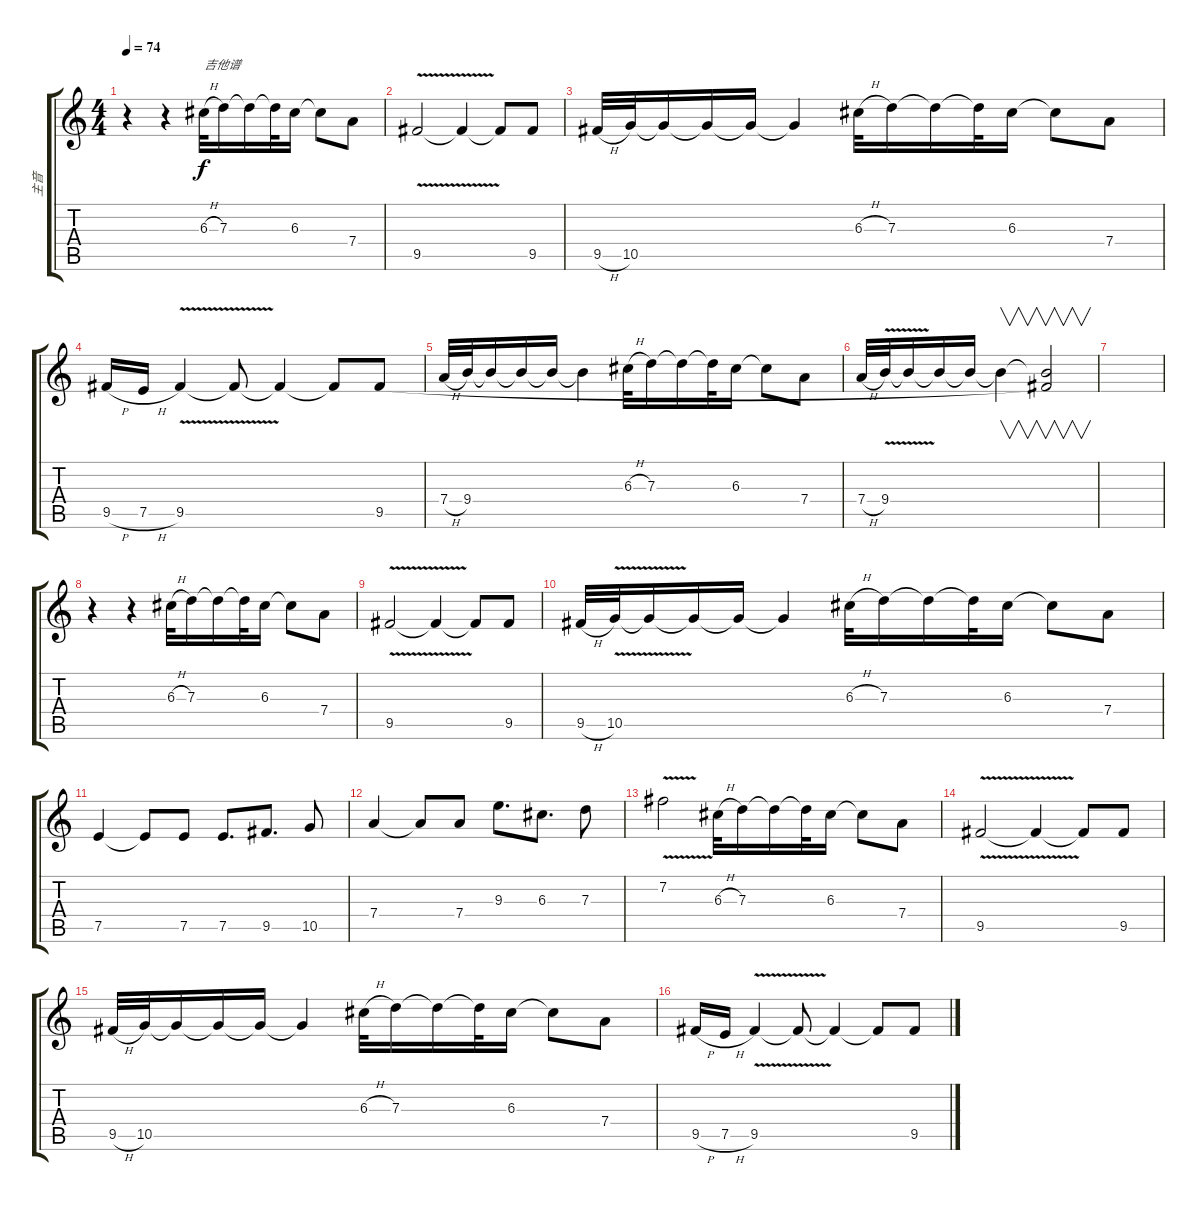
\track ("主音" "主音") {instrument overdrivenguitar}
\staff {score tabs}
\tuning (E4 B3 G3 D3 A2 E2) {hide}
\ts (4 4)
\tempo 74
\clef g2
\ks c
r.4{dy f instrument overdrivenguitar} r.4 6.3{h}.32{txt "吉他谱"} 7.3.16 7.3{t}.16 7.3{t}.32 6.3.16 6.3{t}.8 7.4.8 |
9.5{v}.2 9.5{t}.4 9.5{t}.8 9.5.8 |
9.5{h}.32 10.5.32 10.5{t}.16 10.5{t}.16 10.5{t}.16 10.5{t}.4 6.3{h}.32 7.3.16 7.3{t}.16 7.3{t}.32 6.3.16 6.3{t}.8 7.4.8 |
9.5{h}.16 7.5{h}.16 9.5{v}.4 9.5{t}.8 9.5{t}.4 9.5{t}.8 9.5.8 |
7.4{h}.32 9.4.32 9.4{t}.16 9.4{t}.16 9.4{t}.16 9.4{t}.4 6.3{h}.32 7.3.16 7.3{t}.16 7.3{t}.32 6.3.16 6.3{t}.8 7.4.8 |
7.4{h}.32 9.4{v}.32 9.4{t}.16 9.4{t}.16 9.4{t}.16 9.4{t}.4{v} (9.4{t} 9.5{t}).2{v} |
|
r.4 r.4 6.3{h}.32 7.3.16 7.3{t}.16 7.3{t}.32 6.3.16 6.3{t}.8 7.4.8 |
9.5{v}.2 9.5{t}.4 9.5{t}.8 9.5.8 |
9.5{h}.32 10.5{v}.32 10.5{t}.16 10.5{t}.16 10.5{t}.16 10.5{t}.4 6.3{h}.32 7.3.16 7.3{t}.16 7.3{t}.32 6.3.16 6.3{t}.8 7.4.8 |
7.5.4 7.5{t}.8 7.5.8 7.5.8{d} 9.5.8{d} 10.5.8 |
7.4.4 7.4{t}.8 7.4.8 9.3.8{d} 6.3.8{d} 7.3.8 |
7.2{v}.2 6.3{h}.32 7.3.16 7.3{t}.16 7.3{t}.32 6.3.16 6.3{t}.8 7.4.8 |
9.5{v}.2 9.5{t}.4 9.5{t}.8 9.5.8 |
9.5{h}.32 10.5.32 10.5{t}.16 10.5{t}.16 10.5{t}.16 10.5{t}.4 6.3{h}.32 7.3.16 7.3{t}.16 7.3{t}.32 6.3.16 6.3{t}.8 7.4.8 |
9.5{h}.16 7.5{h}.16 9.5{v}.4 9.5{t}.8 9.5{t}.4 9.5{t}.8 9.5.8
